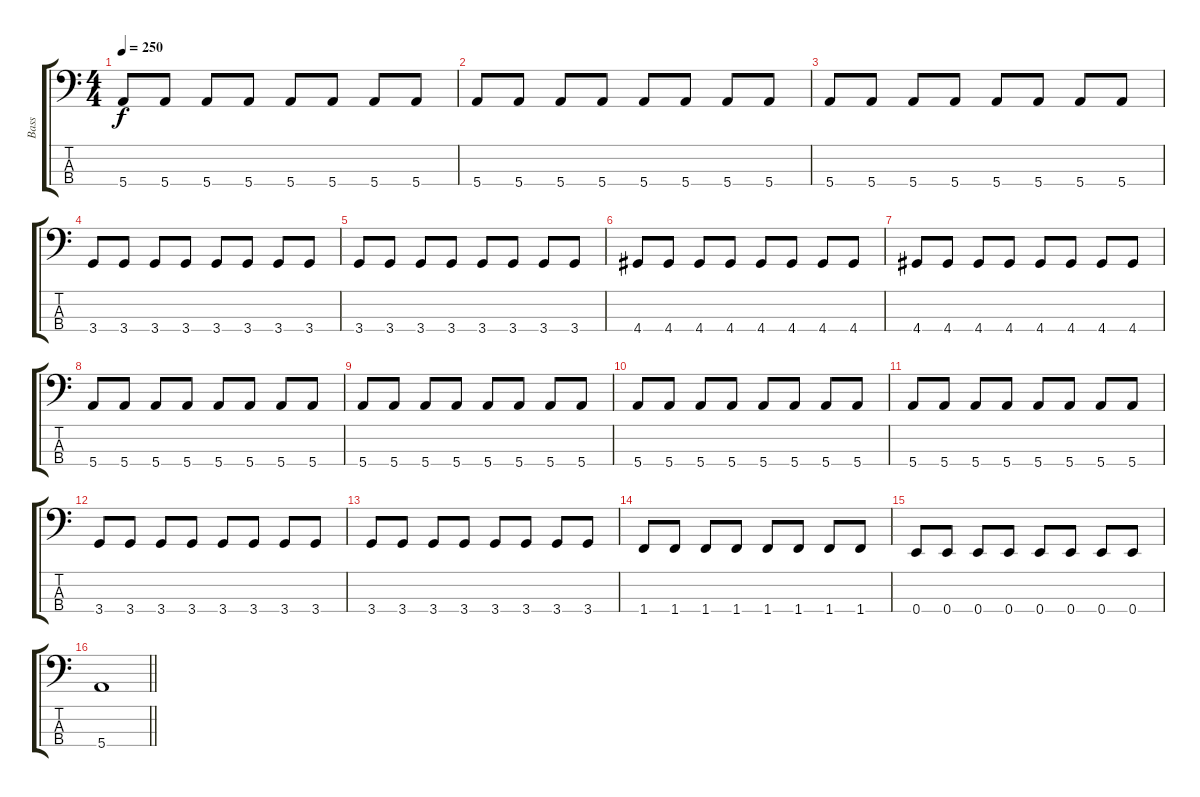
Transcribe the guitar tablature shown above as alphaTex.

\track ("Bass" "Bass") {instrument electricbassfinger}
\staff {score tabs}
\tuning (G2 D2 A1 E1) {hide}
\ts (4 4)
\tempo 250
\clef f4
\ks c
5.4.8{dy f} 5.4.8 5.4.8 5.4.8 5.4.8 5.4.8 5.4.8 5.4.8 |
5.4.8 5.4.8 5.4.8 5.4.8 5.4.8 5.4.8 5.4.8 5.4.8 |
5.4.8 5.4.8 5.4.8 5.4.8 5.4.8 5.4.8 5.4.8 5.4.8 |
3.4.8 3.4.8 3.4.8 3.4.8 3.4.8 3.4.8 3.4.8 3.4.8 |
3.4.8 3.4.8 3.4.8 3.4.8 3.4.8 3.4.8 3.4.8 3.4.8 |
4.4.8 4.4.8 4.4.8 4.4.8 4.4.8 4.4.8 4.4.8 4.4.8 |
4.4.8 4.4.8 4.4.8 4.4.8 4.4.8 4.4.8 4.4.8 4.4.8 |
5.4.8 5.4.8 5.4.8 5.4.8 5.4.8 5.4.8 5.4.8 5.4.8 |
5.4.8 5.4.8 5.4.8 5.4.8 5.4.8 5.4.8 5.4.8 5.4.8 |
5.4.8 5.4.8 5.4.8 5.4.8 5.4.8 5.4.8 5.4.8 5.4.8 |
5.4.8 5.4.8 5.4.8 5.4.8 5.4.8 5.4.8 5.4.8 5.4.8 |
3.4.8 3.4.8 3.4.8 3.4.8 3.4.8 3.4.8 3.4.8 3.4.8 |
3.4.8 3.4.8 3.4.8 3.4.8 3.4.8 3.4.8 3.4.8 3.4.8 |
1.4.8 1.4.8 1.4.8 1.4.8 1.4.8 1.4.8 1.4.8 1.4.8 |
0.4.8 0.4.8 0.4.8 0.4.8 0.4.8 0.4.8 0.4.8 0.4.8 |
\barLineRight lightlight
5.4.1
